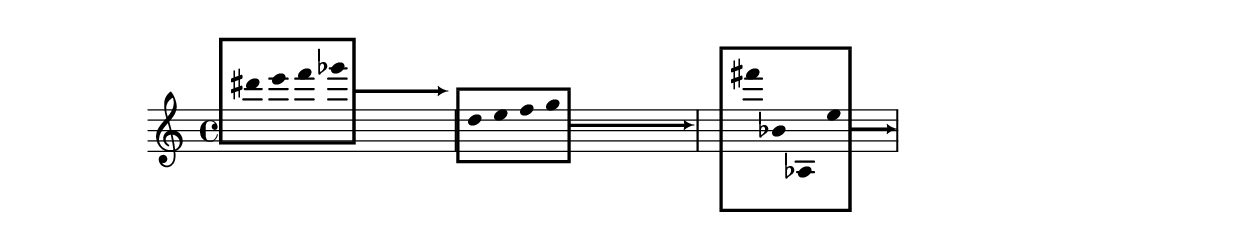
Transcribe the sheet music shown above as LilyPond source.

\version "2.15.30"

%% the following two definitions create custom properties, on the model of `define-grob-properties.scm'
%% thanks, Harm and Arnold

#(define (define-grob-property symbol type? description)
  (if (not (equal? (object-property symbol 'backend-doc) #f))
      (ly:error (_ "symbol ~S redefined") symbol))

  (set-object-property! symbol 'backend-type? type?)
  (set-object-property! symbol 'backend-doc description)
  symbol)

#(map
  (lambda (x)
    (apply define-grob-property x))

  `(
    (extender-length ,number? "length of continuation line in frame")
    (extra-padding ,pair? "extra room on left and right of frame")
  ))

%% based on regression test `scheme-text-spanner.ly'
%% Thanks, Mike

#(define-event-class 'frame-event
   'span-event)

#(define frame-types
   '(
     (FrameEvent
      . ((description . "Used to signal where frames start and stop.")
         (types . (general-music frame-event span-event event))
         ))
     ))

#(set!
  frame-types
  (map (lambda (x)
         (set-object-property! (car x)
                               'music-description
                               (cdr (assq 'description (cdr x))))
         (let ((lst (cdr x)))
           (set! lst (assoc-set! lst 'name (car x)))
           (set! lst (assq-remove! lst 'description))
           (hashq-set! music-name-to-property-table (car x) lst)
           (cons (car x) lst)))
       frame-types))

#(set! music-descriptions
       (append frame-types music-descriptions))

#(set! music-descriptions
       (sort music-descriptions alist<?))

#(define (frame-stencil grob)
  (let* ((elts (ly:grob-object grob 'elements))
         (extender-length (ly:grob-property grob 'extender-length))
         (box-padding (ly:grob-property grob 'padding))
         (extra-padding (ly:grob-property grob 'extra-padding))
         (padding-L (car extra-padding))
         (padding-R (cdr extra-padding))
         (height (ly:axis-group-interface::height grob))
         (mid-height (* 0.5 (interval-length height)))
         (axis-group-width (ly:axis-group-interface::width grob))
         (axis-group-width (coord-translate axis-group-width (cons padding-L padding-R)))
         (stencil (ly:make-stencil '() axis-group-width height))
         (extender (make-line-stencil 0.3 0 0 extender-length 0)))

    (set! stencil (box-stencil stencil 0.3 box-padding))
    (set! extender
      (ly:stencil-combine-at-edge extender X RIGHT
        (grob-interpret-markup grob (markup #:arrow-head X RIGHT #t))
        -0.2))
    (set! extender (ly:stencil-translate-axis extender (- (cdr height) mid-height) Y))
    (set! stencil (ly:stencil-combine-at-edge stencil X RIGHT extender -0.2))

    stencil))

#(define (frame-stub::width grob)
  (let* ((elts (ly:grob-object grob 'elements))
         (frame (ly:grob-object grob 'frame))
         (direction (ly:grob-property grob 'direction))
         (box-padding (ly:grob-property frame 'padding))
         (extra-padding (ly:grob-property frame 'extra-padding))
         (padding-L (car extra-padding))
         (padding-R (cdr extra-padding))
         (extender-length (ly:grob-property frame 'extender-length))
         (correction 1) ;; length adjustment for right end.  TODO--
                        ;; will be calculated from offset of arrow/extender
                        ;; length of arrow, extra space before next element
         (axis-group-width (ly:axis-group-interface::width grob))
         (axis-group-width (coord-translate axis-group-width (cons padding-L padding-R))))
         
  (if (eq? direction LEFT)
      (cons (- (car axis-group-width) 0.3 box-padding) (car axis-group-width))
      (cons (cdr axis-group-width) (+ (cdr axis-group-width) extender-length 0.3 box-padding correction)))))

% https://extending-lilypond.readthedocs.io/en/latest/properties-types.html#new-grob-type
#(define (define-grob! grob-name grob-entry)
   (set! all-grob-descriptions
         (cons ((@@ (lily) completize-grob-entry)
                (cons grob-name grob-entry))
               all-grob-descriptions)))

#(define-grob!
  'Frame
  `(
    (extra-padding . (0 . 0))
    (padding . 0.8)
    (stencil . ,frame-stencil)
    (meta . ((class . Spanner)
             (interfaces . (line-interface))))))

#(define-grob!
  'FrameStub
  `(
    (X-extent . ,frame-stub::width)
    (Y-extent . ,ly:axis-group-interface::height)
    (meta . ((class . Item)
             (object-callbacks . ((pure-Y-common . ,ly:axis-group-interface::calc-pure-y-common)
                                  (pure-relevant-grobs . ,ly:axis-group-interface::calc-pure-relevant-grobs)))
             (interfaces . ())))))

#(define (add-bound-item spanner item)
   (if (null? (ly:spanner-bound spanner LEFT))
       (ly:spanner-set-bound! spanner LEFT item)
       (ly:spanner-set-bound! spanner RIGHT item)))

frameEngraver =
#(lambda (context)
   (let ((span '())
         (stub '())
         (event-drul '(() . ())))

     `((listeners
         (frame-event .
           ,(lambda (engraver event)
             (if (= START (ly:event-property event 'span-direction))
                 (set-car! event-drul event)
                 (set-cdr! event-drul event)))))

       (acknowledgers
         (note-column-interface .
           ,(lambda (engraver grob source-engraver)
             (if (ly:spanner? span)
               (begin
                   (ly:pointer-group-interface::add-grob span 'elements grob)
                   (add-bound-item span grob)))
             (if (ly:item? stub)
                   (ly:pointer-group-interface::add-grob stub 'elements grob))))
         (script-interface .
           ,(lambda (engraver grob source-engraver)
             (if (ly:spanner? span)
                 (ly:pointer-group-interface::add-grob span 'elements grob))
             (if (ly:item? stub)
                   (ly:pointer-group-interface::add-grob stub 'elements grob))))
         (dynamic-interface .
           ,(lambda (engraver grob source-engraver)
             (if (ly:spanner? span)
                 (ly:pointer-group-interface::add-grob span 'elements grob))
             (if (ly:item? stub)
                   (ly:pointer-group-interface::add-grob stub 'elements grob))))
         (inline-accidental-interface .
           ,(lambda (engraver grob source-engraver)
             (if (ly:spanner? span)
                 (ly:pointer-group-interface::add-grob span 'elements grob))
             (if (ly:item? stub)
                   (ly:pointer-group-interface::add-grob stub 'elements grob)))))

       (process-music .
         ,(lambda (trans)
           (if (ly:stream-event? (cdr event-drul))
               (if (null? span)
                   (ly:warning "No start to this box.")
                   (ly:engraver-announce-end-grob trans span (cdr event-drul))))
           (if (ly:stream-event? (car event-drul))
               (begin (set! span (ly:engraver-make-grob trans 'Frame (car event-drul)))
                      (set! stub (ly:engraver-make-grob trans 'FrameStub (car event-drul)))
                      (ly:grob-set-object! stub 'frame span)
                      (ly:grob-set-property! stub 'direction LEFT)
                      (set-car! event-drul '())))
           (if (ly:stream-event? (cdr event-drul))
               (begin (set! stub (ly:engraver-make-grob trans 'FrameStub (cdr event-drul)))
                      (ly:grob-set-property! stub 'direction RIGHT)
                      (ly:grob-set-object! stub 'frame span)))))

       (stop-translation-timestep .
         ,(lambda (trans)
             (set! stub '())
             (if (ly:stream-event? (cdr event-drul))
                 (begin
                   (set-cdr! event-drul '())
                   (set! span '()))))))))

frameStart =
#(make-span-event 'FrameEvent START)

frameEnd =
#(make-span-event 'FrameEvent STOP)

%%%%%%%%%%%%%%%%%%%%%%%%%%%%%%%%%%%%%%%%%%%%%%%%%%%%%%%%%%%%%%%%%%%%%%%%%%%%%%%%

\relative c'' {
  \override Stem #'transparent = ##t
  \override Beam #'transparent = ##t
  \once \override Frame #'extender-length = #8
  \frameStart dis'8[ e f \frameEnd ges] s2
  \once \override Frame #'extender-length = #11
  \frameStart d,8[ e f \frameEnd g] s2
  \once \override Staff.BarLine #'X-extent = #'(+inf.0 . -inf.0) % line can cross bar line
  s2
  \once \override Frame #'extender-length = #3.5
  \frameStart fis'8[ bes,, aes, \frameEnd e'']
}

\layout {
  \context {
    \Global
    \grobdescriptions #all-grob-descriptions
  }
  \context {
    \Voice
    \consists \frameEngraver
  }
}


